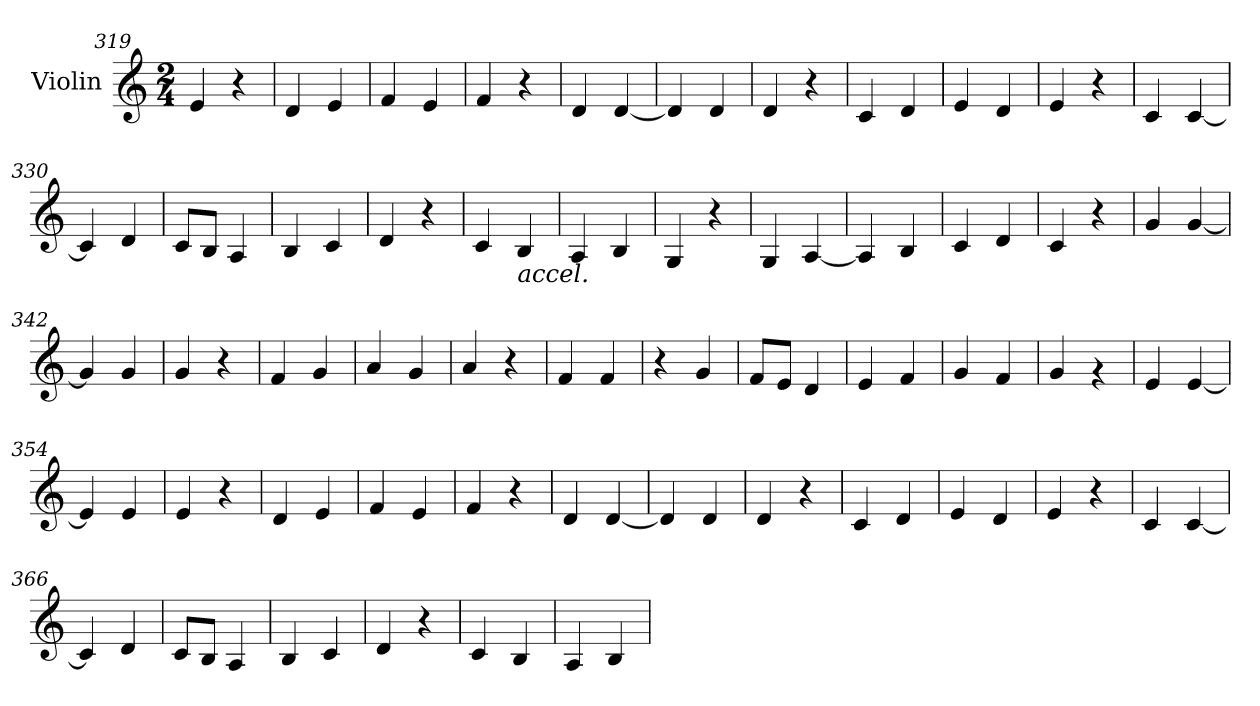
**kern
*part1
*staff1
*I"Violin
!!LO:LB:g=z
*clefG2
*k[]
*M2/4
=319
4e/
4r
=320
4d/
4e/
=321
4f/
4e/
=322
4f/
4r
=323
4d/
[4d/
=324
4d/]
4d/
=325
4d/
4r
=326
4c/
4d/
=327
4e/
4d/
=328
4e/
4r
=329
4c/
[4c/
!!LO:LB:g=z
=330
4c/]
4d/
=331
8c/L
8B/J
4A/
=332
4B/
4c/
=333
4d/
4r
=334
4c/
!LO:TX:b:i:t=accel.
4B/
=335
4A/
4B/
=336
4G/
4r
=337
4G/
[4A/
=338
4A/]
4B/
=339
4c/
4d/
!!LO:LB:g=z
=340
4c/
4r
=341
4g/
[4g/
=342
4g/]
4g/
=343
4g/
4r
=344
4f/
4g/
=345
4a/
4g/
=346
4a/
4r
=347
4f/
4f/
=348
4r
4g/
=349
8f/L
8e/J
4d/
!!LO:LB:g=z
=350
4e/
4f/
=351
4g/
4f/
=352
4g/
4rg
=353
4e/
[4e/
=354
4e/]
4e/
=355
4e/
4r
=356
4d/
4e/
=357
4f/
4e/
=358
4f/
4r
=359
4d/
[4d/
=360
4d/]
4d/
!!LO:LB:g=z
=361
4d/
4r
=362
4c/
4d/
=363
4e/
4d/
=364
4e/
4r
=365
4c/
[4c/
=366
4c/]
4d/
=367
8c/L
8B/J
4A/
=368
4B/
4c/
=369
4d/
4r
=370
4c/
4B/
!!LO:LB:g=z
=371
4A/
4B/
=
*-
